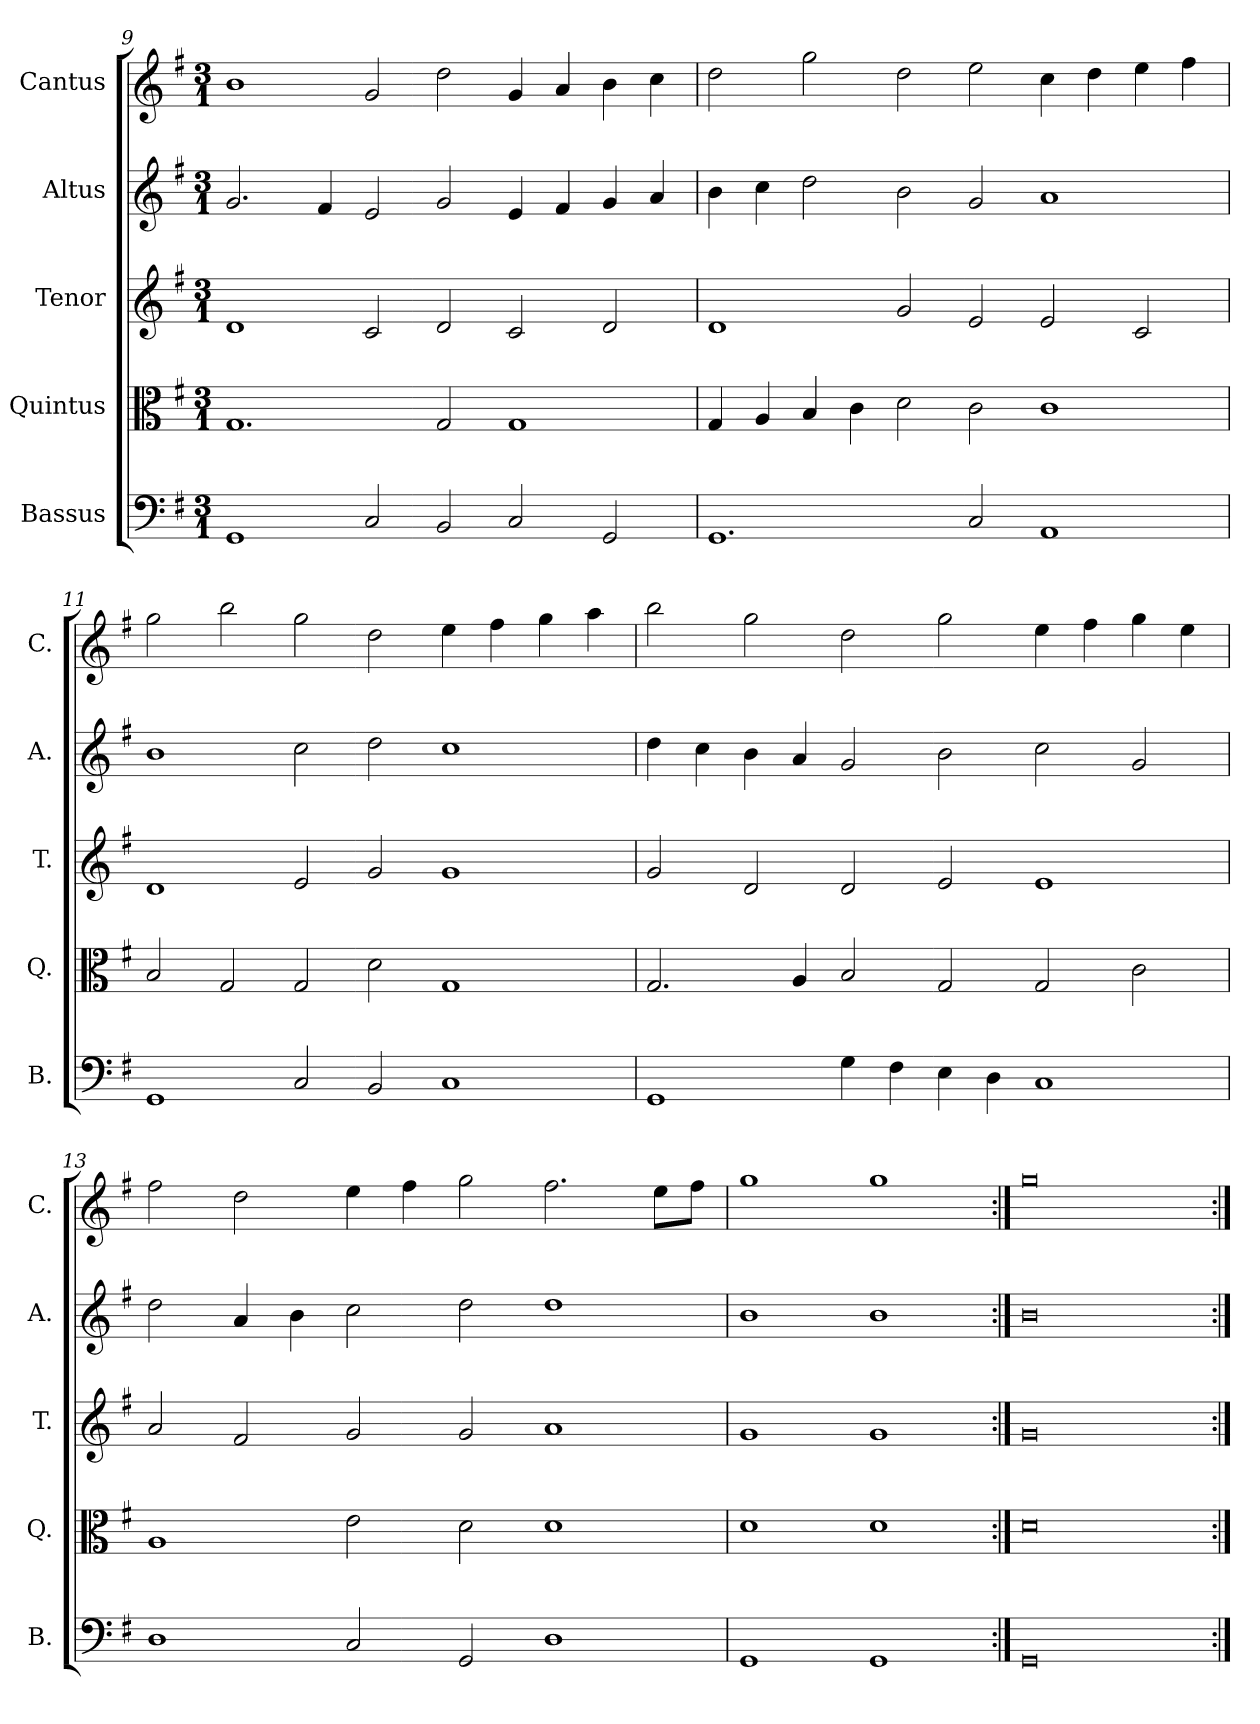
**kern	**kern	**kern	**kern	**kern
*part5	*part4	*part3	*part2	*part1
*staff5	*staff4	*staff3	*staff2	*staff1
*I"Bassus	*I"Quintus	*I"Tenor	*I"Altus	*I"Cantus
*I'B.	*I'Q.	*I'T.	*I'A.	*I'C.
*clefF4	*clefC3	*clefG2	*clefG2	*clefG2
*k[f#]	*k[f#]	*k[f#]	*k[f#]	*k[f#]
*G:	*G:	*G:	*G:	*G:
*M3/1	*M3/1	*M3/1	*M3/1	*M3/1
=9	=9	=9	=9	=9
1GG/	1.G/	1d/	2.g/	1b\
.	.	.	4f#/	.
2C/	.	2c/	2e/	2g/
2BB/	2G/	2d/	2g/	2dd\
2C/	1G/	2c/	4e/	4g/
.	.	.	4f#/	4a/
2GG/	.	2d/	4g/	4b\
.	.	.	4a/	4cc\
=10	=10	=10	=10	=10
1.GG/	4G/	1d/	4b\	2dd\
.	4A/	.	4cc\	.
.	4B/	.	2dd\	2gg\
.	4c\	.	.	.
.	2d\	2g/	2b\	2dd\
2C/	2c\	2e/	2g/	2ee\
1AA/	1c\	2e/	1a/	4cc\
.	.	.	.	4dd\
.	.	2c/	.	4ee\
.	.	.	.	4ff#\
=11	=11	=11	=11	=11
1GG/	2B/	1d/	1b\	2gg\
.	2G/	.	.	2bb\
2C/	2G/	2e/	2cc\	2gg\
2BB/	2d\	2g/	2dd\	2dd\
1C/	1G/	1g/	1cc\	4ee\
.	.	.	.	4ff#\
.	.	.	.	4gg\
.	.	.	.	4aa\
=12	=12	=12	=12	=12
1GG/	2.G/	2g/	4dd\	2bb\
.	.	.	4cc\	.
.	.	2d/	4b\	2gg\
.	4A/	.	4a/	.
4G\	2B/	2d/	2g/	2dd\
4F#\	.	.	.	.
4E\	2G/	2e/	2b\	2gg\
4D\	.	.	.	.
1C/	2G/	1e/	2cc\	4ee\
.	.	.	.	4ff#\
.	2c\	.	2g/	4gg\
.	.	.	.	4ee\
=13	=13	=13	=13	=13
1D\	1A/	2a/	2dd\	2ff#\
.	.	2f#/	4a/	2dd\
.	.	.	4b\	.
2C/	2e\	2g/	2cc\	4ee\
.	.	.	.	4ff#\
2GG/	2d\	2g/	2dd\	2gg\
1D\	1d\	1a/	1dd\	2.ff#\
.	.	.	.	8ee\L
.	.	.	.	8ff#\J
=14	=14	=14	=14	=14
1GG/	1d\	1g/	1b\	1gg\
1GG/	1d\	1g/	1b\	1gg\
=15:|!	=15:|!	=15:|!	=15:|!	=15:|!
0GG/	0d\	0g/	0b\	0gg\
=:|!	=:|!	=:|!	=:|!	=:|!
*-	*-	*-	*-	*-
